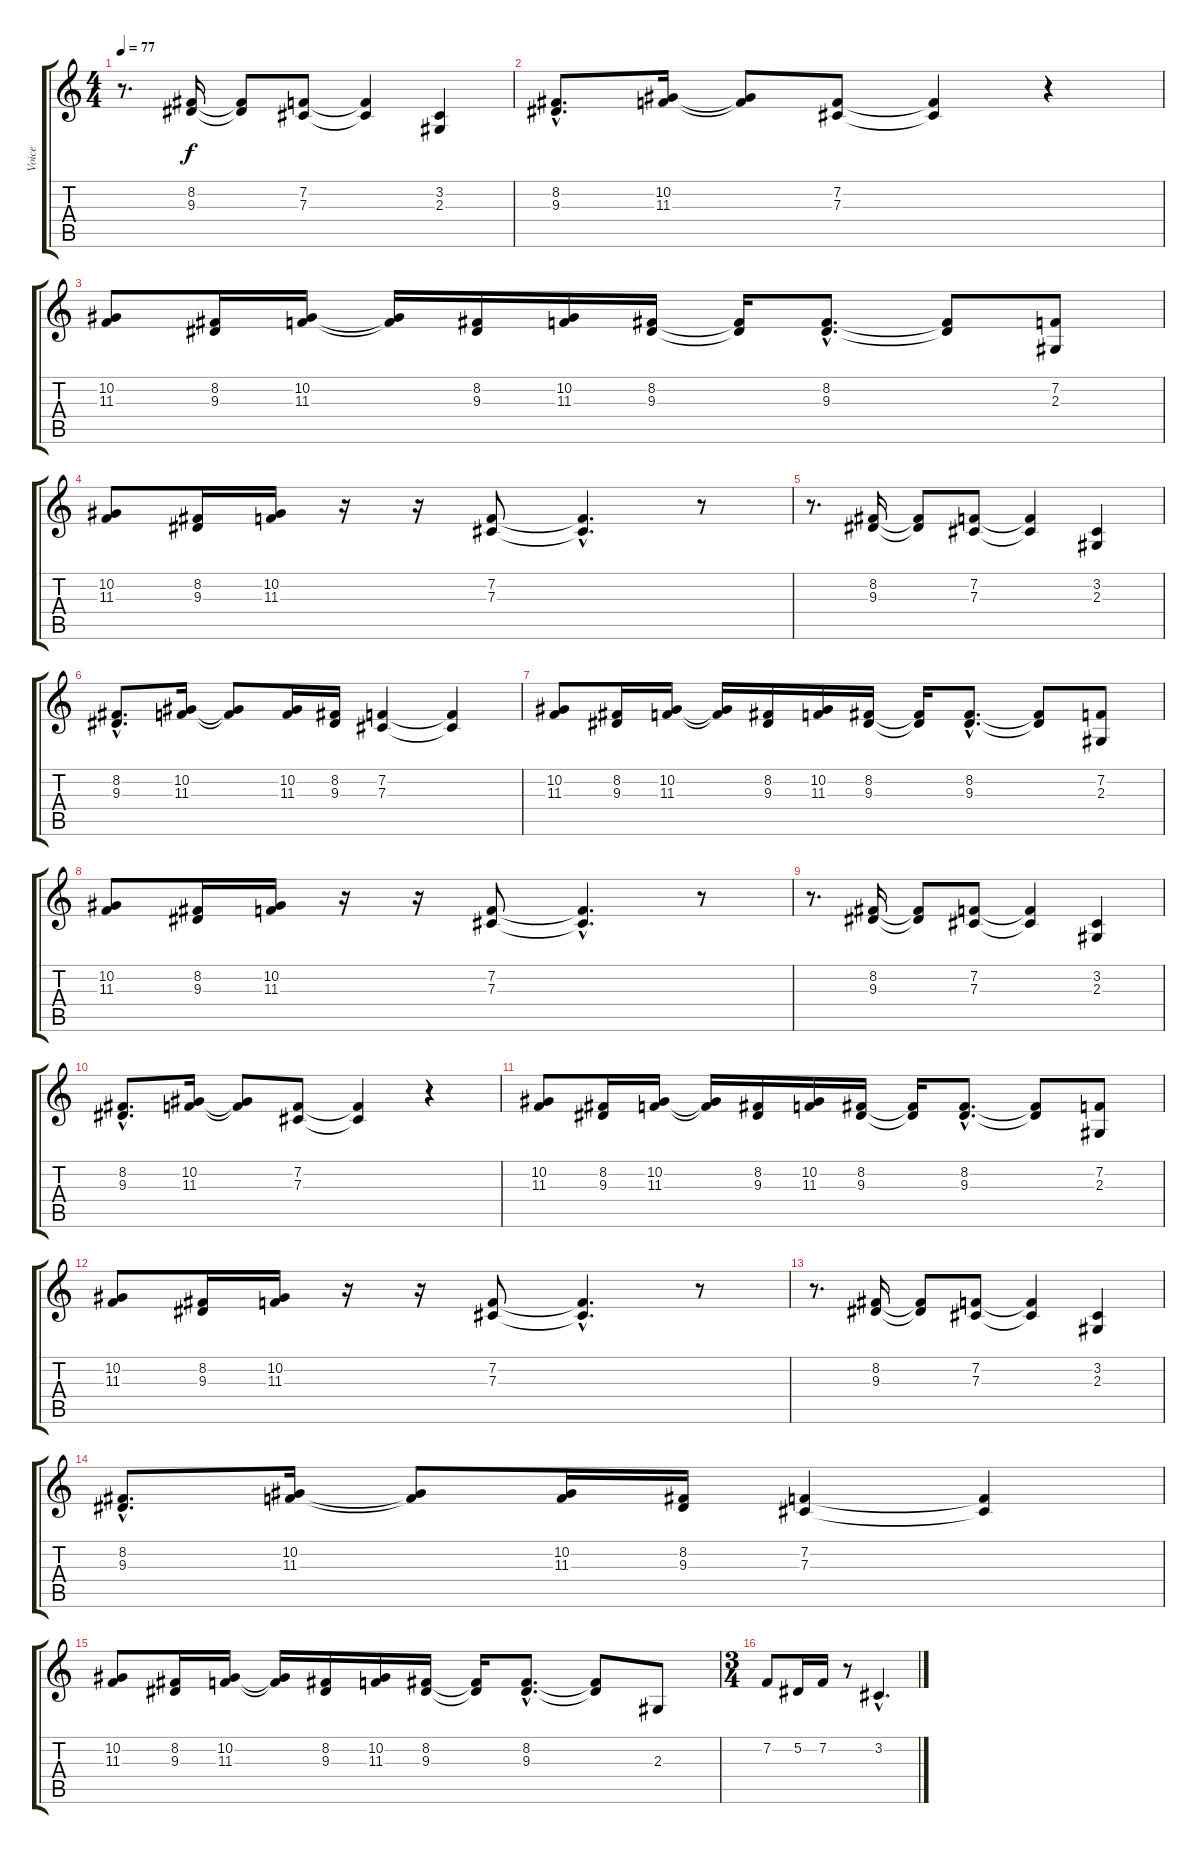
\track ("Voice" "Voice") {instrument englishhorn}
\staff {score tabs}
\tuning (Eb4 Bb3 Gb3 Db3 Ab2 Eb2) {hide}
\ts (4 4)
\tempo 77
\clef g2
\ks c
r.8{d dy f} (8.2 9.3).16 (8.2{t} 9.3{t}).8 (7.2 7.3).8 (7.2{t} 7.3{t}).4 (3.2 2.3).4 |
(8.2{hac} 9.3{hac}).8{d} (10.2 11.3).16 (10.2{t} 11.3{t}).8 (7.2 7.3).8 (7.2{t} 7.3{t}).4 r.4 |
(10.2 11.3).8 (8.2 9.3).16 (10.2 11.3).16 (10.2{t} 11.3{t}).16 (8.2 9.3).16 (10.2 11.3).16 (8.2 9.3).16 (8.2{t} 9.3{t}).16 (8.2{hac} 9.3{hac}).8{d} (8.2{t} 9.3{t}).8 (7.2 2.3).8 |
(10.2 11.3).8 (8.2 9.3).16 (10.2 11.3).16 r.16 r.16 (7.2 7.3).8 (7.2{hac t} 7.3{hac t}).4{d} r.8 |
r.8{d} (8.2 9.3).16 (8.2{t} 9.3{t}).8 (7.2 7.3).8 (7.2{t} 7.3{t}).4 (3.2 2.3).4 |
(8.2{hac} 9.3{hac}).8{d} (10.2 11.3).16 (10.2{t} 11.3{t}).8 (10.2 11.3).16 (8.2 9.3).16 (7.2 7.3).4 (7.2{t} 7.3{t}).4 |
(10.2 11.3).8 (8.2 9.3).16 (10.2 11.3).16 (10.2{t} 11.3{t}).16 (8.2 9.3).16 (10.2 11.3).16 (8.2 9.3).16 (8.2{t} 9.3{t}).16 (8.2{hac} 9.3{hac}).8{d} (8.2{t} 9.3{t}).8 (7.2 2.3).8 |
(10.2 11.3).8 (8.2 9.3).16 (10.2 11.3).16 r.16 r.16 (7.2 7.3).8 (7.2{hac t} 7.3{hac t}).4{d} r.8 |
r.8{d} (8.2 9.3).16 (8.2{t} 9.3{t}).8 (7.2 7.3).8 (7.2{t} 7.3{t}).4 (3.2 2.3).4 |
(8.2{hac} 9.3{hac}).8{d} (10.2 11.3).16 (10.2{t} 11.3{t}).8 (7.2 7.3).8 (7.2{t} 7.3{t}).4 r.4 |
(10.2 11.3).8 (8.2 9.3).16 (10.2 11.3).16 (10.2{t} 11.3{t}).16 (8.2 9.3).16 (10.2 11.3).16 (8.2 9.3).16 (8.2{t} 9.3{t}).16 (8.2{hac} 9.3{hac}).8{d} (8.2{t} 9.3{t}).8 (7.2 2.3).8 |
(10.2 11.3).8 (8.2 9.3).16 (10.2 11.3).16 r.16 r.16 (7.2 7.3).8 (7.2{hac t} 7.3{hac t}).4{d} r.8 |
r.8{d} (8.2 9.3).16 (8.2{t} 9.3{t}).8 (7.2 7.3).8 (7.2{t} 7.3{t}).4 (3.2 2.3).4 |
(8.2{hac} 9.3{hac}).8{d} (10.2 11.3).16 (10.2{t} 11.3{t}).8 (10.2 11.3).16 (8.2 9.3).16 (7.2 7.3).4 (7.2{t} 7.3{t}).4 |
(10.2 11.3).8 (8.2 9.3).16 (10.2 11.3).16 (10.2{t} 11.3{t}).16 (8.2 9.3).16 (10.2 11.3).16 (8.2 9.3).16 (8.2{t} 9.3{t}).16 (8.2{hac} 9.3{hac}).8{d} (8.2{t} 9.3{t}).8 2.3.8 |
\ts (3 4)
7.2.8 5.2.16 7.2.16 r.8 3.2{hac}.4{d}
